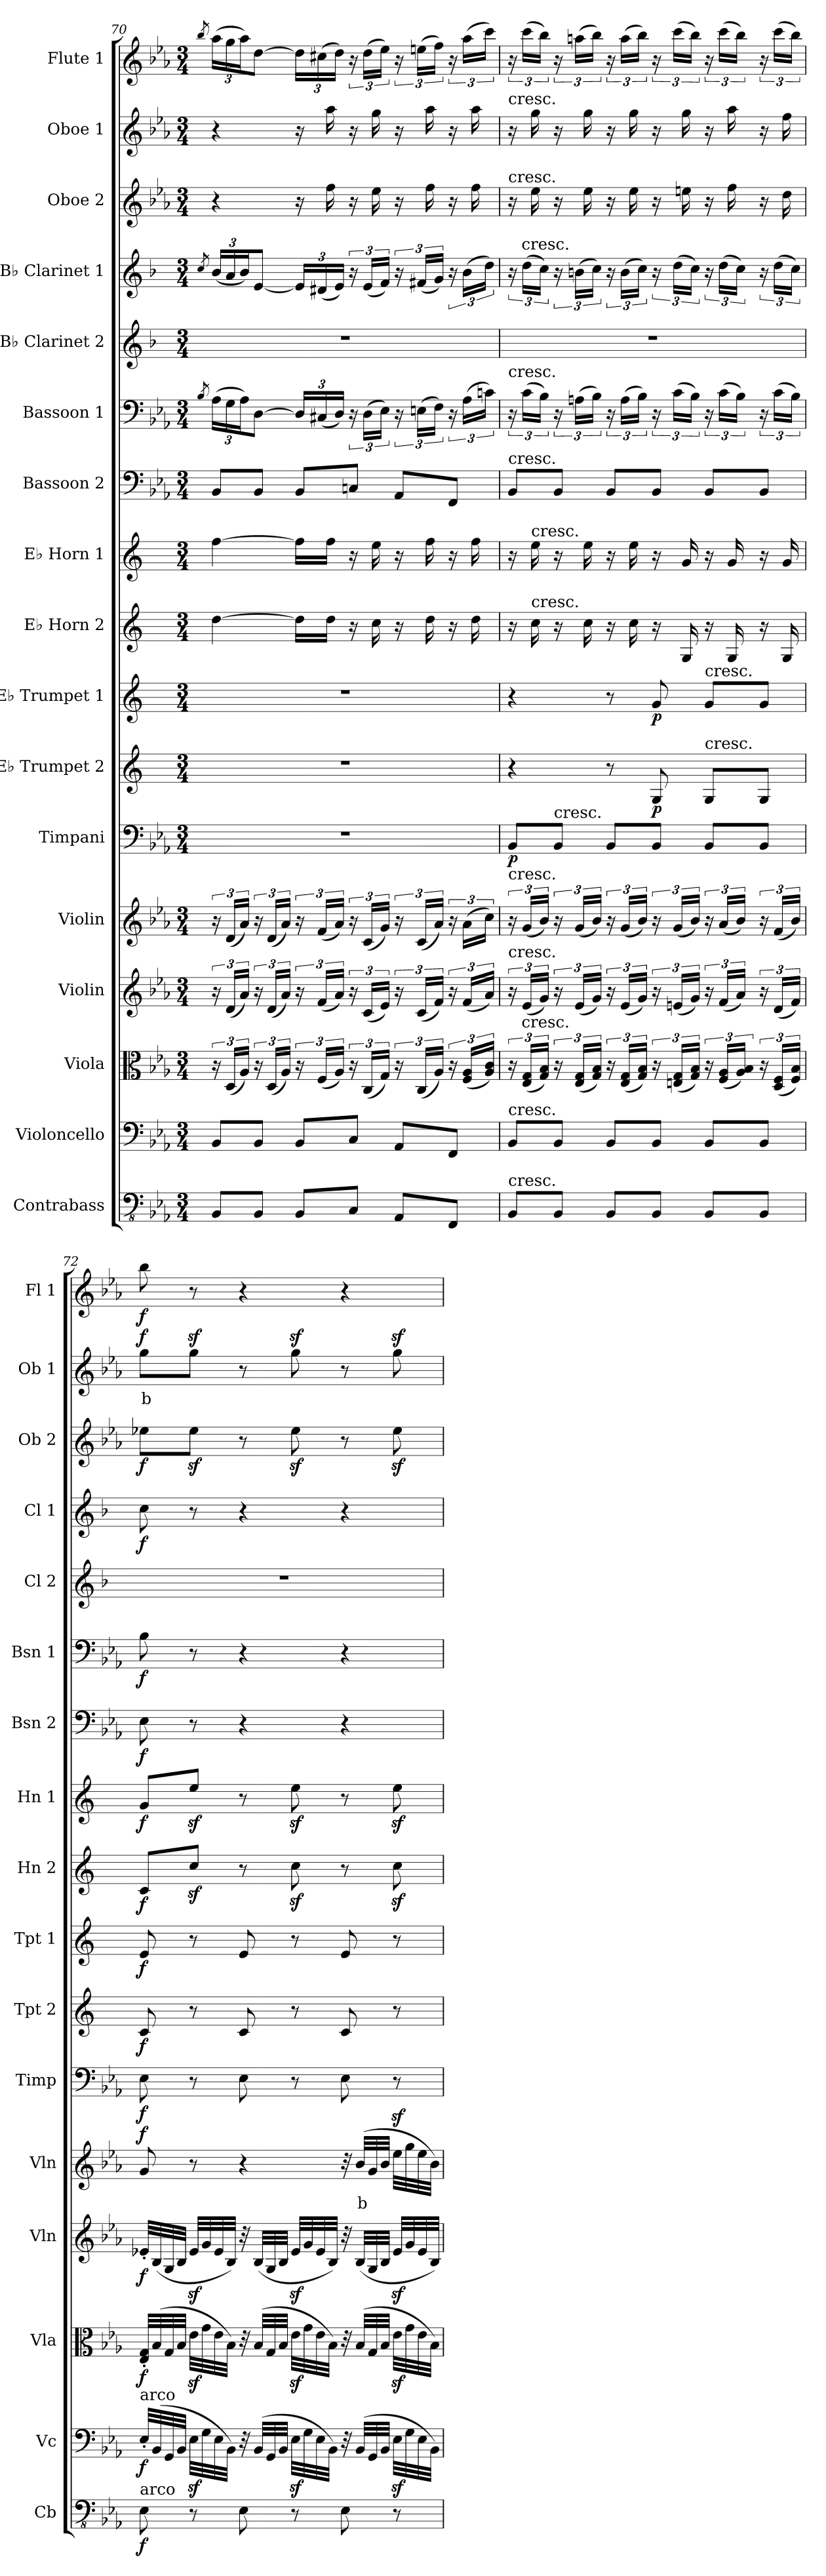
**kern	**dynam	**kern	**dynam	**kern	**dynam	**kern	**dynam	**kern	**text	**dynam	**kern	**dynam	**kern	**dynam	**kern	**dynam	**kern	**dynam	**kern	**dynam	**kern	**dynam	**kern	**dynam	**kern	**kern	**dynam	**kern	**dynam	**kern	**text	**dynam	**kern	**dynam
*part17	*part17	*part16	*part16	*part15	*part15	*part14	*part14	*part13	*part13	*part13	*part12	*part12	*part11	*part11	*part10	*part10	*part9	*part9	*part8	*part8	*part7	*part7	*part6	*part6	*part5	*part4	*part4	*part3	*part3	*part2	*part2	*part2	*part1	*part1
*staff17	*staff17	*staff16	*staff16	*staff15	*staff15	*staff14	*staff14	*staff13	*staff13	*staff13	*staff12	*staff12	*staff11	*staff11	*staff10	*staff10	*staff9	*staff9	*staff8	*staff8	*staff7	*staff7	*staff6	*staff6	*staff5	*staff4	*staff4	*staff3	*staff3	*staff2	*staff2	*staff2	*staff1	*staff1
*I"Contrabass	*	*I"Violoncello	*	*I"Viola	*	*I"Violin	*	*I"Violin	*	*	*I"Timpani	*	*I"E♭ Trumpet 2	*	*I"E♭ Trumpet 1	*	*I"E♭ Horn 2	*	*I"E♭ Horn 1	*	*I"Bassoon 2	*	*I"Bassoon 1	*	*I"B♭ Clarinet 2	*I"B♭ Clarinet 1	*	*I"Oboe 2	*	*I"Oboe 1	*	*	*I"Flute 1	*
*I'Cb	*	*I'Vc	*	*I'Vla	*	*I'Vln	*	*I'Vln	*	*	*I'Timp	*	*I'Tpt 2	*	*I'Tpt 1	*	*I'Hn 2	*	*I'Hn 1	*	*I'Bsn 2	*	*I'Bsn 1	*	*I'Cl 2	*I'Cl 1	*	*I'Ob 2	*	*I'Ob 1	*	*	*I'Fl 1	*
!!LO:PB:g=z
*clefFv4	*	*clefF4	*	*clefC3	*	*clefG2	*	*clefG2	*	*	*clefF4	*	*clefG2	*	*clefG2	*	*clefG2	*	*clefG2	*	*clefF4	*	*clefF4	*	*clefG2	*clefG2	*	*clefG2	*	*clefG2	*	*	*clefG2	*
*	*	*	*	*	*	*	*	*	*	*	*	*	*ITrd-2c-3	*	*ITrd-2c-3	*	*ITrd5c9	*	*ITrd5c9	*	*	*	*	*	*ITrd1c2	*ITrd1c2	*	*	*	*	*	*	*	*
*k[b-e-a-]	*	*k[b-e-a-]	*	*k[b-e-a-]	*	*k[b-e-a-]	*	*k[b-e-a-]	*	*	*k[b-e-a-]	*	*k[b-e-a-]	*	*k[b-e-a-]	*	*k[b-e-a-]	*	*k[b-e-a-]	*	*k[b-e-a-]	*	*k[b-e-a-]	*	*k[b-e-a-]	*k[b-e-a-]	*	*k[b-e-a-]	*	*k[b-e-a-]	*	*	*k[b-e-a-]	*
*M3/4	*	*M3/4	*	*M3/4	*	*M3/4	*	*M3/4	*	*	*M3/4	*	*M3/4	*	*M3/4	*	*M3/4	*	*M3/4	*	*M3/4	*	*M3/4	*	*M3/4	*M3/4	*	*M3/4	*	*M3/4	*	*	*M3/4	*
=70	=70	=70	=70	=70	=70	=70	=70	=70	=70	=70	=70	=70	=70	=70	=70	=70	=70	=70	=70	=70	=70	=70	=70	=70	=70	=70	=70	=70	=70	=70	=70	=70	=70	=70
.	.	.	.	.	.	.	.	.	.	.	.	.	.	.	.	.	.	.	.	.	.	.	8qB-/	.	.	8qb-/	.	.	.	.	.	.	8qbb-/	.
*	*	*	*	*	*	*	*	*	*	*	*	*	*	*	*	*	*	*	*	*	*	*	*Xbrackettup	*	*	*Xbrackettup	*	*	*	*	*	*	*Xbrackettup	*
8BBB-/L	.	8BB-/L	.	24r	.	24r	.	24r	.	.	2.r	.	2.r	.	2.r	.	[4f\	.	[4a-\	.	8BB-/L	.	(>24A-\LL	.	2.r	(<24a-/LL	.	4r	.	4r	.	.	(>24aa-\LL	.
.	.	.	.	(<24D/LL	.	(<24d/LL	.	(<24d/LL	.	.	.	.	.	.	.	.	.	.	.	.	.	.	24G\	.	.	24g/	.	.	.	.	.	.	24gg\	.
.	.	.	.	24A-/JJ)	.	24a-/JJ)	.	24a-/JJ)	.	.	.	.	.	.	.	.	.	.	.	.	.	.	24A-\J)	.	.	24a-/J)	.	.	.	.	.	.	24aa-\J)	.
8BBB-/J	.	8BB-/J	.	24r	.	24r	.	24r	.	.	.	.	.	.	.	.	.	.	.	.	8BB-/J	.	[8D\J	.	.	[8d/J	.	.	.	.	.	.	[8dd\J	.
.	.	.	.	(<24D/LL	.	(<24d/LL	.	(<24d/LL	.	.	.	.	.	.	.	.	.	.	.	.	.	.	.	.	.	.	.	.	.	.	.	.	.	.
.	.	.	.	24A-/JJ)	.	24a-/JJ)	.	24a-/JJ)	.	.	.	.	.	.	.	.	.	.	.	.	.	.	.	.	.	.	.	.	.	.	.	.	.	.
8BBB-/L	.	8BB-/L	.	24r	.	24r	.	24r	.	.	.	.	.	.	.	.	16f\LL]	.	16a-\LL]	.	8BB-/L	.	24D/LL]	.	.	24d/LL]	.	16r	.	16r	.	.	24dd\LL]	.
.	.	.	.	(<24F/LL	.	(<24f/LL	.	(<24f/LL	.	.	.	.	.	.	.	.	.	.	.	.	.	.	(<24C#X/	.	.	(<24c#X/	.	.	.	.	.	.	(>24cc#X\	.
.	.	.	.	.	.	.	.	.	.	.	.	.	.	.	.	.	16f\JJ	.	16a-\JJ	.	.	.	.	.	.	.	.	16ff\	.	16aa-\	.	.	.	.
.	.	.	.	24A-/JJ)	.	24a-/JJ)	.	24a-/JJ)	.	.	.	.	.	.	.	.	.	.	.	.	.	.	24D/JJ)	.	.	24d/JJ)	.	.	.	.	.	.	24dd\JJ)	.
*	*	*	*	*	*	*	*	*	*	*	*	*	*	*	*	*	*	*	*	*	*	*	*brackettup	*	*	*brackettup	*	*	*	*	*	*	*brackettup	*
8CC/J	.	8C/J	.	24r	.	24r	.	24r	.	.	.	.	.	.	.	.	16r	.	16r	.	8Cn/J	.	24r	.	.	24r	.	16r	.	16r	.	.	24r	.
.	.	.	.	(<24C/LL	.	(<24c/LL	.	(<24c/LL	.	.	.	.	.	.	.	.	.	.	.	.	.	.	(>24D\LL	.	.	(<24d/LL	.	.	.	.	.	.	(>24dd\LL	.
.	.	.	.	.	.	.	.	.	.	.	.	.	.	.	.	.	16e-\	.	16g\	.	.	.	.	.	.	.	.	16ee-\	.	16gg\	.	.	.	.
.	.	.	.	24G/JJ)	.	24e-/JJ)	.	24g/JJ)	.	.	.	.	.	.	.	.	.	.	.	.	.	.	24E-\JJ)	.	.	24e-/JJ)	.	.	.	.	.	.	24ee-\JJ)	.
8AAA-/L	.	8AA-/L	.	24r	.	24r	.	24r	.	.	.	.	.	.	.	.	16r	.	16r	.	8AA-/L	.	24r	.	.	24r	.	16r	.	16r	.	.	24r	.
.	.	.	.	(<24C/LL	.	(<24c/LL	.	(<24c/LL	.	.	.	.	.	.	.	.	.	.	.	.	.	.	(>24En\LL	.	.	(<24en/LL	.	.	.	.	.	.	(>24een\LL	.
.	.	.	.	.	.	.	.	.	.	.	.	.	.	.	.	.	16f\	.	16a-\	.	.	.	.	.	.	.	.	16ff\	.	16aa-\	.	.	.	.
.	.	.	.	24A-/JJ)	.	24f/JJ)	.	24a-/JJ)	.	.	.	.	.	.	.	.	.	.	.	.	.	.	24F\JJ)	.	.	24f/JJ)	.	.	.	.	.	.	24ff\JJ)	.
8FFF/J	.	8FF/J	.	24r	.	24r	.	24r	.	.	.	.	.	.	.	.	16r	.	16r	.	8FF/J	.	24r	.	.	24r	.	16r	.	16r	.	.	24r	.
.	.	.	.	(<24F/ 24A-/LL	.	(<24f/LL	.	(>24a-\LL	.	.	.	.	.	.	.	.	.	.	.	.	.	.	(>24A-\LL	.	.	(>24a-\LL	.	.	.	.	.	.	(>24aa-\LL	.
.	.	.	.	.	.	.	.	.	.	.	.	.	.	.	.	.	16f\	.	16a-\	.	.	.	.	.	.	.	.	16ff\	.	16aa-\	.	.	.	.
.	.	.	.	24A-/ 24c/JJ)	.	24a-/JJ)	.	24cc\JJ)	.	.	.	.	.	.	.	.	.	.	.	.	.	.	24cn\JJ)	.	.	24cc\JJ)	.	.	.	.	.	.	24ccc\JJ)	.
=71	=71	=71	=71	=71	=71	=71	=71	=71	=71	=71	=71	=71	=71	=71	=71	=71	=71	=71	=71	=71	=71	=71	=71	=71	=71	=71	=71	=71	=71	=71	=71	=71	=71	=71
!	!	!	!	!	!	!	!	!	!	!	!	!	!	!	!	!	!	!	!	!	!	!	!	!	!	!	!	!	!	!LO:TX:a:t=cresc.	!	!	!	!
!	!	!	!	!	!	!	!	!	!	!	!	!	!	!	!	!	!	!	!	!	!	!	!	!	!	!	!	!LO:TX:a:t=cresc.	!	!	!	!	!	!
!	!	!	!	!	!	!	!	!	!	!	!	!	!	!	!	!	!	!	!	!	!	!	!LO:TX:a:t=cresc.	!	!	!	!	!	!	!	!	!	!	!
!	!	!	!	!	!	!	!	!	!	!	!	!	!	!	!	!	!	!	!	!	!LO:TX:a:t=cresc.	!	!	!	!	!	!	!	!	!	!	!	!	!
!	!	!	!	!	!	!	!	!LO:TX:a:t=cresc.	!	!	!	!	!	!	!	!	!	!	!	!	!	!	!	!	!	!	!	!	!	!	!	!	!	!
!	!	!	!	!	!	!LO:TX:a:t=cresc.	!	!	!	!	!	!	!	!	!	!	!	!	!	!	!	!	!	!	!	!	!	!	!	!	!	!	!	!
!	!	!LO:TX:a:t=cresc.	!	!	!	!	!	!	!	!	!	!	!	!	!	!	!	!	!	!	!	!	!	!	!	!	!	!	!	!	!	!	!	!
!LO:TX:a:t=cresc.	!	!	!	!	!	!	!	!	!	!	!	!	!	!	!	!	!	!	!	!	!	!	!	!	!	!	!	!	!	!	!	!	!	!
!	!	!	!	!	!	!	!	!	!	!	!	!LO:DY:b	!	!	!	!	!	!	!	!	!	!	!	!	!	!	!	!	!	!	!	!	!	!
8BBB-/L	.	8BB-/L	.	24r	.	24r	.	24r	.	.	8BB-/L	p	4r	.	4r	.	16r	.	16r	.	8BB-/L	.	24r	.	2.r	24r	.	16r	.	16r	.	.	24r	.
!	!	!	!	!	!	!	!	!	!	!	!	!	!	!	!	!	!	!	!	!	!	!	!	!	!	!LO:TX:a:t=cresc.	!	!	!	!	!	!	!	!
!	!	!	!	!LO:TX:a:t=cresc.	!	!	!	!	!	!	!	!	!	!	!	!	!	!	!	!	!	!	!	!	!	!	!	!	!	!	!	!	!	!
.	.	.	.	(<24E-/ 24G/LL	.	(<24e-/LL	.	(<24g/LL	.	.	.	.	.	.	.	.	.	.	.	.	.	.	(>24c\LL	.	.	(>24cc\LL	.	.	.	.	.	.	(>24ccc\LL	.
!	!	!	!	!	!	!	!	!	!	!	!	!	!	!	!	!	!	!	!LO:TX:a:t=cresc.	!	!	!	!	!	!	!	!	!	!	!	!	!	!	!
!	!	!	!	!	!	!	!	!	!	!	!	!	!	!	!	!	!LO:TX:a:t=cresc.	!	!	!	!	!	!	!	!	!	!	!	!	!	!	!	!	!
.	.	.	.	.	.	.	.	.	.	.	.	.	.	.	.	.	16e-\	.	16g\	.	.	.	.	.	.	.	.	16ee-\	.	16gg\	.	.	.	.
.	.	.	.	24G/ 24B-/JJ)	.	24g/JJ)	.	24b-/JJ)	.	.	.	.	.	.	.	.	.	.	.	.	.	.	24B-\JJ)	.	.	24b-\JJ)	.	.	.	.	.	.	24bb-\JJ)	.
!	!	!	!	!	!	!	!	!	!	!	!LO:TX:a:t=cresc.	!	!	!	!	!	!	!	!	!	!	!	!	!	!	!	!	!	!	!	!	!	!	!
8BBB-/J	.	8BB-/J	.	24r	.	24r	.	24r	.	.	8BB-/J	.	.	.	.	.	16r	.	16r	.	8BB-/J	.	24r	.	.	24r	.	16r	.	16r	.	.	24r	.
.	.	.	.	(<24E-/ 24G/LL	.	(<24e-/LL	.	(<24g/LL	.	.	.	.	.	.	.	.	.	.	.	.	.	.	(>24An\LL	.	.	(>24an\LL	.	.	.	.	.	.	(>24aan\LL	.
.	.	.	.	.	.	.	.	.	.	.	.	.	.	.	.	.	16e-\	.	16g\	.	.	.	.	.	.	.	.	16ee-\	.	16gg\	.	.	.	.
.	.	.	.	24G/ 24B-/JJ)	.	24g/JJ)	.	24b-/JJ)	.	.	.	.	.	.	.	.	.	.	.	.	.	.	24B-\JJ)	.	.	24b-\JJ)	.	.	.	.	.	.	24bb-\JJ)	.
8BBB-/L	.	8BB-/L	.	24r	.	24r	.	24r	.	.	8BB-/L	.	8r	.	8r	.	16r	.	16r	.	8BB-/L	.	24r	.	.	24r	.	16r	.	16r	.	.	24r	.
.	.	.	.	(<24E-/ 24G/LL	.	(<24e-/LL	.	(<24g/LL	.	.	.	.	.	.	.	.	.	.	.	.	.	.	(>24A\LL	.	.	(>24a\LL	.	.	.	.	.	.	(>24aa\LL	.
.	.	.	.	.	.	.	.	.	.	.	.	.	.	.	.	.	16e-\	.	16g\	.	.	.	.	.	.	.	.	16ee-\	.	16gg\	.	.	.	.
.	.	.	.	24G/ 24B-/JJ)	.	24g/JJ)	.	24b-/JJ)	.	.	.	.	.	.	.	.	.	.	.	.	.	.	24B-\JJ)	.	.	24b-\JJ)	.	.	.	.	.	.	24bb-\JJ)	.
!	!	!	!	!	!	!	!	!	!	!	!	!	!	!LO:DY:b	!	!LO:DY:b	!	!	!	!	!	!	!	!	!	!	!	!	!	!	!	!	!	!
8BBB-/J	.	8BB-/J	.	24r	.	24r	.	24r	.	.	8BB-/J	.	8B-/	p	8b-/	p	16r	.	16r	.	8BB-/J	.	24r	.	.	24r	.	16r	.	16r	.	.	24r	.
.	.	.	.	(<24En/ 24G/LL	.	(<24en/LL	.	(<24g/LL	.	.	.	.	.	.	.	.	.	.	.	.	.	.	(>24c\LL	.	.	(>24cc\LL	.	.	.	.	.	.	(>24ccc\LL	.
.	.	.	.	.	.	.	.	.	.	.	.	.	.	.	.	.	16BB-/	.	16B-/	.	.	.	.	.	.	.	.	16een\	.	16gg\	.	.	.	.
.	.	.	.	24G/ 24B-/JJ)	.	24g/JJ)	.	24b-/JJ)	.	.	.	.	.	.	.	.	.	.	.	.	.	.	24B-\JJ)	.	.	24b-\JJ)	.	.	.	.	.	.	24bb-\JJ)	.
!	!	!	!	!	!	!	!	!	!	!	!	!	!	!	!LO:TX:a:t=cresc.	!	!	!	!	!	!	!	!	!	!	!	!	!	!	!	!	!	!	!
!	!	!	!	!	!	!	!	!	!	!	!	!	!LO:TX:a:t=cresc.	!	!	!	!	!	!	!	!	!	!	!	!	!	!	!	!	!	!	!	!	!
8BBB-/L	.	8BB-/L	.	24r	.	24r	.	24r	.	.	8BB-/L	.	8B-/L	.	8b-/L	.	16r	.	16r	.	8BB-/L	.	24r	.	.	24r	.	16r	.	16r	.	.	24r	.
.	.	.	.	(<24F/ 24A-/LL	.	(<24f/LL	.	(<24a-/LL	.	.	.	.	.	.	.	.	.	.	.	.	.	.	(>24c\LL	.	.	(>24cc\LL	.	.	.	.	.	.	(>24ccc\LL	.
.	.	.	.	.	.	.	.	.	.	.	.	.	.	.	.	.	16BB-/	.	16B-/	.	.	.	.	.	.	.	.	16ff\	.	16aa-\	.	.	.	.
.	.	.	.	24A-/ 24B-/JJ)	.	24a-/JJ)	.	24b-/JJ)	.	.	.	.	.	.	.	.	.	.	.	.	.	.	24B-\JJ)	.	.	24b-\JJ)	.	.	.	.	.	.	24bb-\JJ)	.
8BBB-/J	.	8BB-/J	.	24r	.	24r	.	24r	.	.	8BB-/J	.	8B-/J	.	8b-/J	.	16r	.	16r	.	8BB-/J	.	24r	.	.	24r	.	16r	.	16r	.	.	24r	.
.	.	.	.	(<24D/ 24F/LL	.	(<24d/LL	.	(<24f/LL	.	.	.	.	.	.	.	.	.	.	.	.	.	.	(>24c\LL	.	.	(>24cc\LL	.	.	.	.	.	.	(>24ccc\LL	.
.	.	.	.	.	.	.	.	.	.	.	.	.	.	.	.	.	16BB-/	.	16B-/	.	.	.	.	.	.	.	.	16dd\	.	16ff\	.	.	.	.
.	.	.	.	24F/ 24B-/JJ)	.	24f/JJ)	.	24b-/JJ)	.	.	.	.	.	.	.	.	.	.	.	.	.	.	24B-\JJ)	.	.	24b-\JJ)	.	.	.	.	.	.	24bb-\JJ)	.
!!LO:PB:g=z
=72	=72	=72	=72	=72	=72	=72	=72	=72	=72	=72	=72	=72	=72	=72	=72	=72	=72	=72	=72	=72	=72	=72	=72	=72	=72	=72	=72	=72	=72	=72	=72	=72	=72	=72
!	!	!LO:TX:a:t=arco	!	!	!	!	!	!	!	!	!	!	!	!	!	!	!	!	!	!	!	!	!	!	!	!	!	!	!	!	!	!	!	!
!LO:TX:a:t=arco	!	!	!	!	!	!	!	!	!	!	!	!	!	!	!	!	!	!	!	!	!	!	!	!	!	!	!	!	!	!	!	!	!	!
!	!LO:DY:b	!	!LO:DY:b	!	!LO:DY:b	!	!LO:DY:b	!	!	!LO:DY:b	!	!LO:DY:b	!	!LO:DY:b	!	!LO:DY:b	!	!LO:DY:b	!	!LO:DY:b	!	!LO:DY:b	!	!LO:DY:b	!	!	!LO:DY:b	!	!LO:DY:b	!	!LO:LY:b:color=#FF0000	!LO:DY:b	!	!LO:DY:b
8EE-\	f	32E-'/LLL	f	32E-/' 32G/'LLL	f	32e-X'/LLL	f	8g/	.	f	8E-\	f	8e-/	f	8g/	f	8E-/L	f	8B-/L	f	8E-\	f	8B-\	f	2.r	8b-\	f	8ee-X\L	f	8gg\L	b	f	8bb-\	f
.	.	(>32BB-/	.	(>32B-/	.	(<32B-/	.	.	.	.	.	.	.	.	.	.	.	.	.	.	.	.	.	.	.	.	.	.	.	.	.	.	.	.
.	.	32GG/	.	32G/	.	32G/	.	.	.	.	.	.	.	.	.	.	.	.	.	.	.	.	.	.	.	.	.	.	.	.	.	.	.	.
.	.	32BB-/JJJ	.	32B-/JJJ	.	32B-/JJJ	.	.	.	.	.	.	.	.	.	.	.	.	.	.	.	.	.	.	.	.	.	.	.	.	.	.	.	.
8r	.	32E-z<\LLL	.	32e-z<\LLL	.	32e-z</LLL	.	8r	.	.	8r	.	8r	.	8r	.	8e-z</J	.	8gz</J	.	8r	.	8r	.	.	8r	.	8ee-z<\J	.	8ggz<\J	.	.	8r	.
.	.	32G\	.	32g\	.	32g/	.	.	.	.	.	.	.	.	.	.	.	.	.	.	.	.	.	.	.	.	.	.	.	.	.	.	.	.
.	.	32E-\	.	32e-\	.	32e-/	.	.	.	.	.	.	.	.	.	.	.	.	.	.	.	.	.	.	.	.	.	.	.	.	.	.	.	.
.	.	32BB-\JJJ)	.	32B-\JJJ)	.	32B-/JJJ)	.	.	.	.	.	.	.	.	.	.	.	.	.	.	.	.	.	.	.	.	.	.	.	.	.	.	.	.
8EE-\	.	32r	.	32r	.	32r	.	4r	.	.	8E-\	.	8e-/	.	8g/	.	8r	.	8r	.	4r	.	4r	.	.	4r	.	8r	.	8r	.	.	4r	.
.	.	(>32BB-/LLL	.	(>32B-/LLL	.	(<32B-/LLL	.	.	.	.	.	.	.	.	.	.	.	.	.	.	.	.	.	.	.	.	.	.	.	.	.	.	.	.
.	.	32GG/	.	32G/	.	32G/	.	.	.	.	.	.	.	.	.	.	.	.	.	.	.	.	.	.	.	.	.	.	.	.	.	.	.	.
.	.	32BB-/JJJ	.	32B-/JJJ	.	32B-/JJJ	.	.	.	.	.	.	.	.	.	.	.	.	.	.	.	.	.	.	.	.	.	.	.	.	.	.	.	.
8r	.	32E-z<\LLL	.	32e-z<\LLL	.	32e-z</LLL	.	.	.	.	8r	.	8r	.	8r	.	8e-z<\	.	8gz<\	.	.	.	.	.	.	.	.	8ee-z<\	.	8ggz<\	.	.	.	.
.	.	32G\	.	32g\	.	32g/	.	.	.	.	.	.	.	.	.	.	.	.	.	.	.	.	.	.	.	.	.	.	.	.	.	.	.	.
.	.	32E-\	.	32e-\	.	32e-/	.	.	.	.	.	.	.	.	.	.	.	.	.	.	.	.	.	.	.	.	.	.	.	.	.	.	.	.
.	.	32BB-\JJJ)	.	32B-\JJJ)	.	32B-/JJJ)	.	.	.	.	.	.	.	.	.	.	.	.	.	.	.	.	.	.	.	.	.	.	.	.	.	.	.	.
8EE-\	.	32r	.	32r	.	32r	.	32r	.	.	8E-\	.	8e-/	.	8g/	.	8r	.	8r	.	4r	.	4r	.	.	4r	.	8r	.	8r	.	.	4r	.
!	!	!	!	!	!	!	!	!	!LO:LY:b:color=#FF0000	!	!	!	!	!	!	!	!	!	!	!	!	!	!	!	!	!	!	!	!	!	!	!	!	!
.	.	(>32BB-/LLL	.	(>32B-/LLL	.	(<32B-/LLL	.	(>32b-/LLL	b	.	.	.	.	.	.	.	.	.	.	.	.	.	.	.	.	.	.	.	.	.	.	.	.	.
.	.	32GG/	.	32G/	.	32G/	.	32g/	.	.	.	.	.	.	.	.	.	.	.	.	.	.	.	.	.	.	.	.	.	.	.	.	.	.
.	.	32BB-/JJJ	.	32B-/JJJ	.	32B-/JJJ	.	32b-/JJJ	.	.	.	.	.	.	.	.	.	.	.	.	.	.	.	.	.	.	.	.	.	.	.	.	.	.
8r	.	32E-z<\LLL	.	32e-z<\LLL	.	32e-z</LLL	.	32ee-z<\LLL	.	.	8r	.	8r	.	8r	.	8e-z<\	.	8gz<\	.	.	.	.	.	.	.	.	8ee-z<\	.	8ggz<\	.	.	.	.
.	.	32G\	.	32g\	.	32g/	.	32gg\	.	.	.	.	.	.	.	.	.	.	.	.	.	.	.	.	.	.	.	.	.	.	.	.	.	.
.	.	32E-\	.	32e-\	.	32e-/	.	32ee-\	.	.	.	.	.	.	.	.	.	.	.	.	.	.	.	.	.	.	.	.	.	.	.	.	.	.
.	.	32BB-\JJJ)	.	32B-\JJJ)	.	32B-/JJJ)	.	32b-\JJJ)	.	.	.	.	.	.	.	.	.	.	.	.	.	.	.	.	.	.	.	.	.	.	.	.	.	.
=	=	=	=	=	=	=	=	=	=	=	=	=	=	=	=	=	=	=	=	=	=	=	=	=	=	=	=	=	=	=	=	=	=	=
*-	*-	*-	*-	*-	*-	*-	*-	*-	*-	*-	*-	*-	*-	*-	*-	*-	*-	*-	*-	*-	*-	*-	*-	*-	*-	*-	*-	*-	*-	*-	*-	*-	*-	*-
